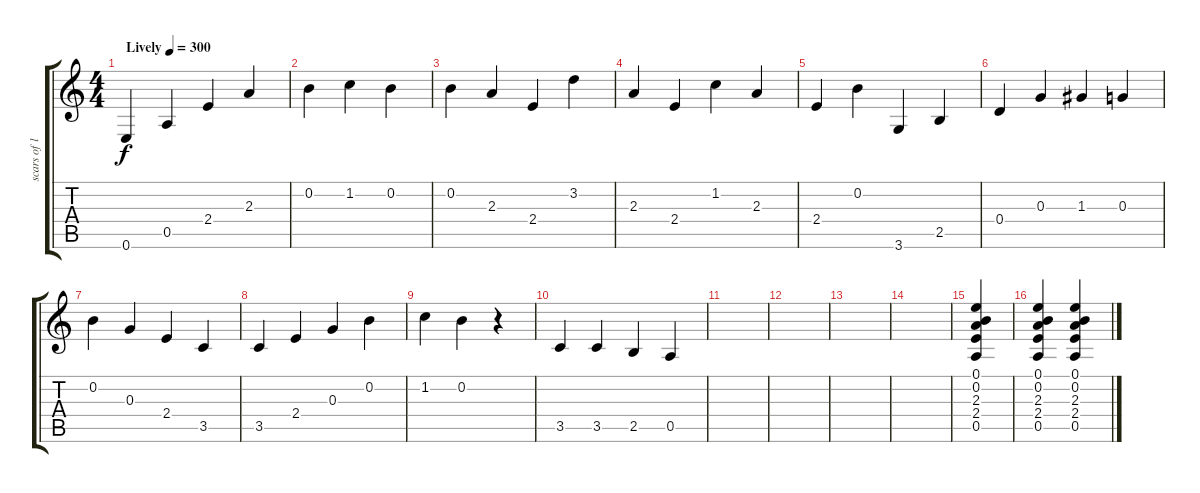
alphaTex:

\track ("scars of life" "scars of l") {instrument acousticguitarsteel}
\staff {score tabs}
\tuning (E4 B3 G3 D3 A2 E2) {hide}
\ts (4 4)
\tempo (300 "Lively")
\clef g2
\ks c
0.6.4{dy f instrument acousticguitarsteel} 0.5.4 2.4.4 2.3.4 |
0.2.4 1.2.4 0.2.4 |
0.2.4 2.3.4 2.4.4 3.2.4 |
2.3.4 2.4.4 1.2.4 2.3.4 |
2.4.4 0.2.4 3.6.4 2.5.4 |
0.4.4 0.3.4 1.3.4 0.3.4 |
0.2.4 0.3.4 2.4.4 3.5.4 |
3.5.4 2.4.4 0.3.4 0.2.4 |
1.2.4 0.2.4 r.4 |
3.5.4 3.5.4 2.5.4 0.5.4 |
|
|
|
|
(0.1 0.2 2.3 2.4 0.5).4 |
(0.1 0.2 2.3 2.4 0.5).4 (0.1 0.2 2.3 2.4 0.5).4
